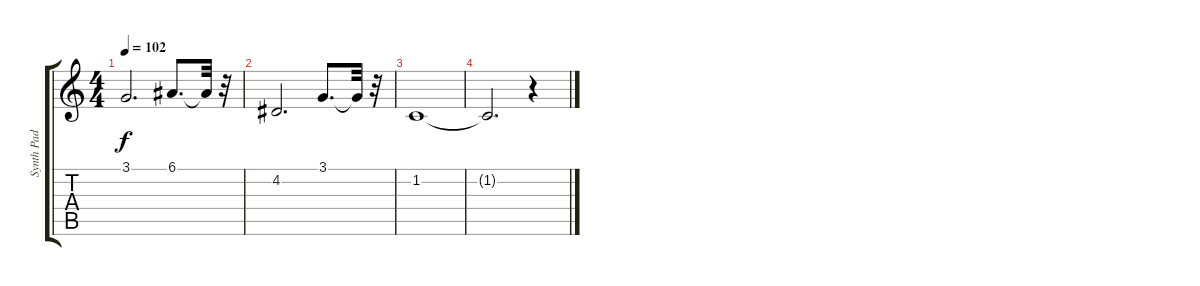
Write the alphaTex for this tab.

\track ("Synth Pad" "Synth Pad") {instrument lead2sawtooth}
\staff {score tabs}
\tuning (E4 B3 G3 D3 A2 E2) {hide}
\ts (4 4)
\tempo 102
\clef g2
\ks c
3.1.2{d dy f} 6.1.8{d} 6.1{t}.32 r.32 |
4.2.2{d} 3.1.8{d} 3.1{t}.32 r.32 |
1.2.1 |
1.2{t}.2{d} r.4
